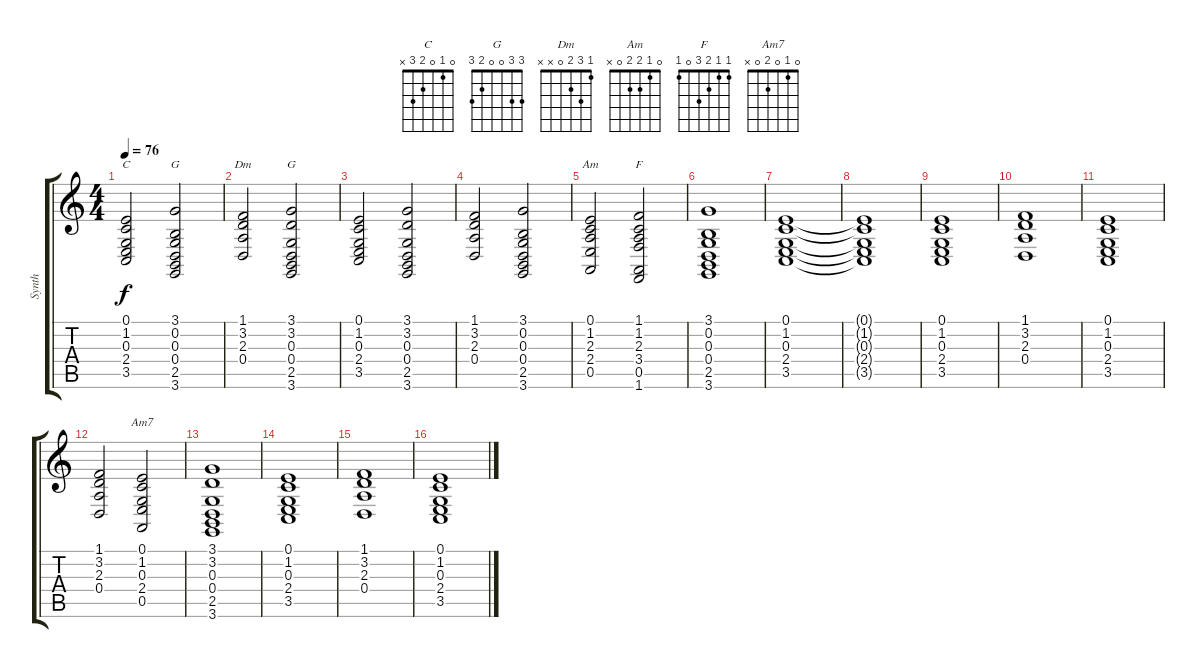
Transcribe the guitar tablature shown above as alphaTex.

\track ("Synth" "Synth") {instrument fx7echoes}
\staff {score tabs}
\tuning (E4 B3 G3 D3 A2 E2) {hide}
\chord ("C" 0 1 0 2 3 x)
\chord ("G" 3 0 0 0 2 3)
\chord ("Dm" 1 3 2 0 x x)
\chord ("G" 3 3 0 0 2 3)
\chord ("Am" 0 1 2 2 0 x)
\chord ("F" 1 1 2 3 0 1)
\chord ("Am7" 0 1 0 2 0 x)
\ts (4 4)
\tempo 76
\clef g2
\ks c
(0.1 1.2 0.3 2.4 3.5).2{ch "C" dy f} (3.1 0.2 0.3 0.4 2.5 3.6).2{ch "G"} |
(1.1 3.2 2.3 0.4).2{ch "Dm"} (3.1 3.2 0.3 0.4 2.5 3.6).2{ch "G"} |
(0.1 1.2 0.3 2.4 3.5).2 (3.1 3.2 0.3 0.4 2.5 3.6).2 |
(1.1 3.2 2.3 0.4).2 (3.1 0.2 0.3 0.4 2.5 3.6).2 |
(0.1 1.2 2.3 2.4 0.5).2{ch "Am"} (1.1 1.2 2.3 3.4 0.5 1.6).2{ch "F"} |
(3.1 0.2 0.3 0.4 2.5 3.6).1 |
(0.1 1.2 0.3 2.4 3.5).1 |
(0.1{t} 1.2{t} 0.3{t} 2.4{t} 3.5{t}).1 |
(0.1 1.2 0.3 2.4 3.5).1 |
(1.1 3.2 2.3 0.4).1 |
(0.1 1.2 0.3 2.4 3.5).1 |
(1.1 3.2 2.3 0.4).2 (0.1 1.2 0.3 2.4 0.5).2{ch "Am7"} |
(3.1 3.2 0.3 0.4 2.5 3.6).1 |
(0.1 1.2 0.3 2.4 3.5).1 |
(1.1 3.2 2.3 0.4).1 |
(0.1 1.2 0.3 2.4 3.5).1
